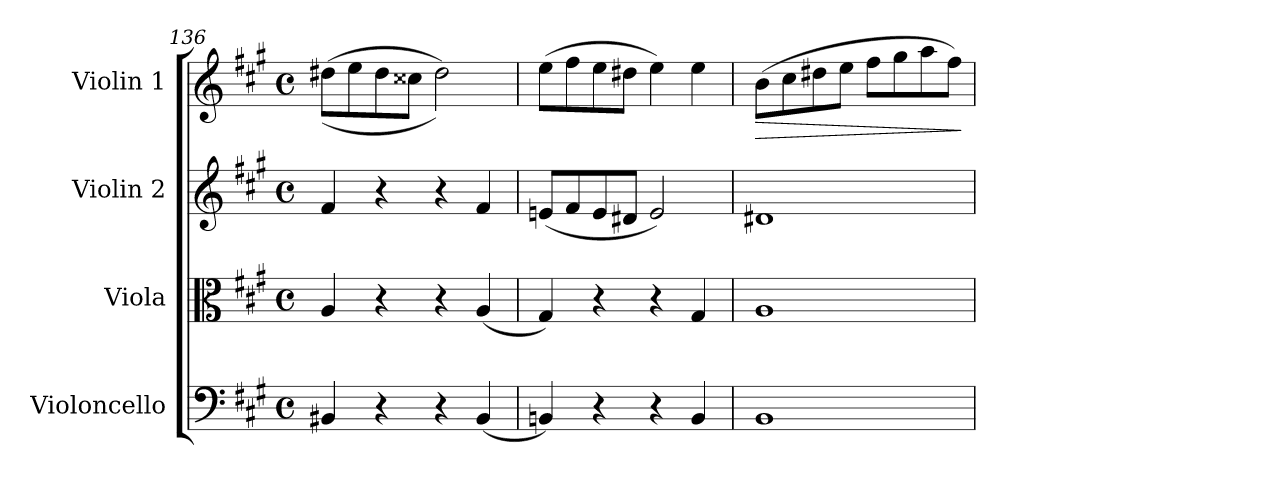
**kern	**kern	**kern	**kern	**dynam
*part4	*part3	*part2	*part1	*part1
*staff4	*staff3	*staff2	*staff1	*staff1
*I"Violoncello	*I"Viola	*I"Violin 2	*I"Violin 1	*
*I'Vc	*I'Vla	*I'Vln	*I'Vln	*
!!LO:PB:g=z
*clefF4	*clefC3	*clefG2	*clefG2	*
*k[f#c#g#]	*k[f#c#g#]	*k[f#c#g#]	*k[f#c#g#]	*
*M4/4	*M4/4	*M4/4	*M4/4	*
*met(c)	*met(c)	*met(c)	*met(c)	*
=136	=136	=136	=136	=136
4BB#X/	4A/	4f#/	((8dd#X\L	.
.	.	.	8ee\	.
4r	4r	4r	8dd#\	.
.	.	.	8cc##X\J	.
4r	4r	4r	2dd#\))	.
(4BB#/	(4A/	4f#/	.	.
=137	=137	=137	=137	=137
4BBn/)	4G#/)	(8en/L	(8ee\L	.
.	.	8f#/	8ff#\	.
4r	4r	8e/	8ee\	.
.	.	8d#X/J	8dd#X\J	.
4r	4r	2e/)	4ee\)	.
4BB/	4G#/	.	4ee\	.
=138	=138	=138	=138	=138
!	!	!	!	!LO:HP:b
1BB	1A	1d#X	(8b\L	>
.	.	.	8cc#\	.
.	.	.	8dd#X\	.
.	.	.	8ee\J	.
.	.	.	8ff#\L	.
.	.	.	8gg#\	.
.	.	.	8aa\	.
.	.	.	8ff#\J)	.
.	.	.	.	]
=	=	=	=	=
*-	*-	*-	*-	*-
